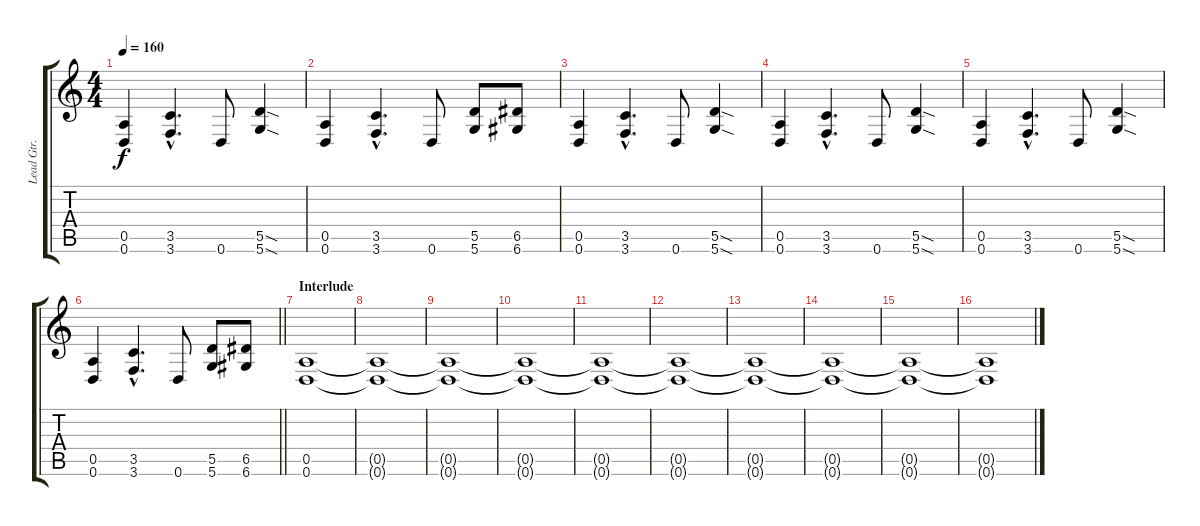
\track ("Lead Gtr. (Kielinen)" "Lead Gtr. ") {instrument distortionguitar}
\staff {score tabs}
\tuning (E4 B3 G3 D3 A2 D2) {hide}
\ts (4 4)
\tempo 160
\clef g2
\ks c
(0.5 0.6).4{dy f} (3.5{hac} 3.6{hac}).4{d} 0.6.8 (5.5{sod} 5.6{sod}).4 |
(0.5 0.6).4 (3.5{hac} 3.6{hac}).4{d} 0.6.8 (5.5 5.6).8 (6.5 6.6).8 |
(0.5 0.6).4 (3.5{hac} 3.6{hac}).4{d} 0.6.8 (5.5{sod} 5.6{sod}).4 |
(0.5 0.6).4 (3.5{hac} 3.6{hac}).4{d} 0.6.8 (5.5{sod} 5.6{sod}).4 |
(0.5 0.6).4 (3.5{hac} 3.6{hac}).4{d} 0.6.8 (5.5{sod} 5.6{sod}).4 |
\barLineRight lightlight
(0.5 0.6).4 (3.5{hac} 3.6{hac}).4{d} 0.6.8 (5.5 5.6).8 (6.5 6.6).8 |
\section ("" "Interlude")
(0.5 0.6).1 |
(0.5{t} 0.6{t}).1 |
(0.5{t} 0.6{t}).1 |
(0.5{t} 0.6{t}).1 |
(0.5{t} 0.6{t}).1 |
(0.5{t} 0.6{t}).1 |
(0.5{t} 0.6{t}).1 |
(0.5{t} 0.6{t}).1 |
(0.5{t} 0.6{t}).1 |
(0.5{t} 0.6{t}).1
